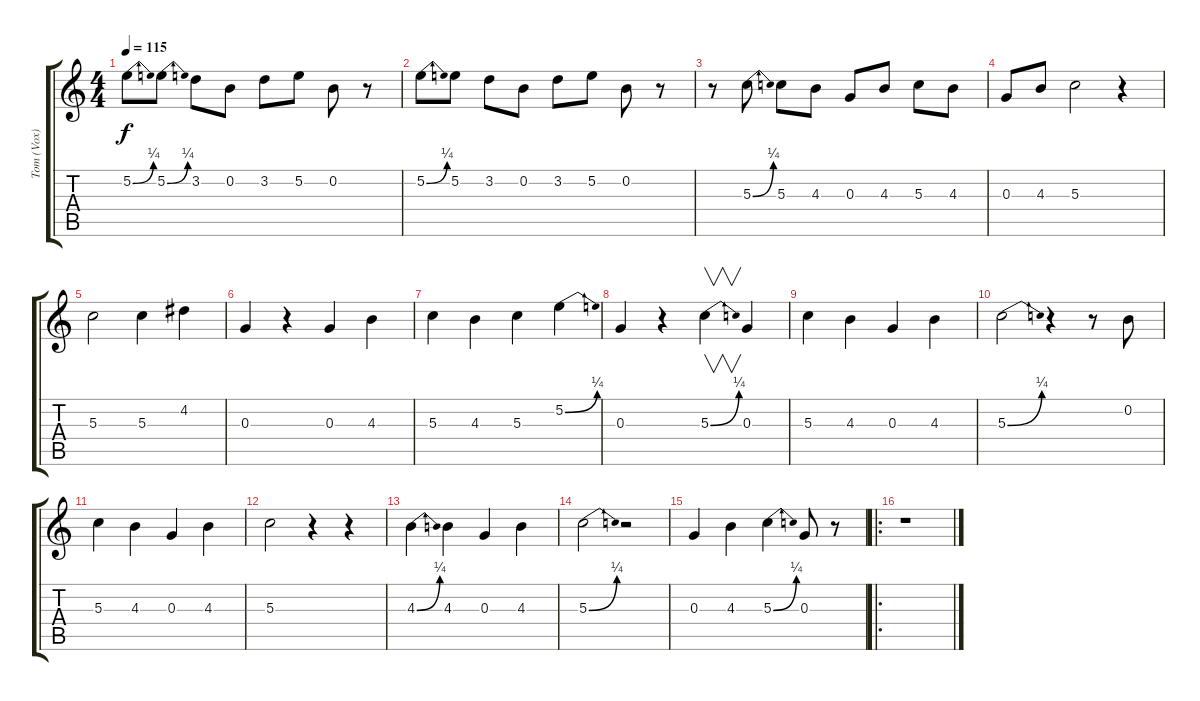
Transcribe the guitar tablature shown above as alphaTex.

\track ("Tom (Vox)" "Tom (Vox)") {instrument acousticguitarnylon}
\staff {score tabs}
\tuning (E4 B3 G3 D3 A2 E2) {hide}
\ts (4 4)
\tempo 115
\clef g2
\ks c
5.2{be (bend 0 0 60 1)}.8{dy f} 5.2{be (bend 0 0 60 1)}.8 3.2.8 0.2.8 3.2.8 5.2.8 0.2.8 r.8 |
5.2{be (bend 0 0 60 1)}.8 5.2.8 3.2.8 0.2.8 3.2.8 5.2.8 0.2.8 r.8 |
r.8 5.3{be (bend 0 0 60 1)}.8 5.3.8 4.3.8 0.3.8 4.3.8 5.3.8 4.3.8 |
0.3.8 4.3.8 5.3.2 r.4 |
5.3.2 5.3.4 4.2.4 |
0.3.4 r.4 0.3.4 4.3.4 |
5.3.4 4.3.4 5.3.4 5.2{be (bend 0 0 60 1)}.4 |
0.3.4 r.4 5.3{be (bend 0 0 60 1)}.4{v} 0.3.4 |
5.3.4 4.3.4 0.3.4 4.3.4 |
5.3{be (bend 0 0 60 1)}.2 r.4 r.8 0.2.8 |
5.3.4 4.3.4 0.3.4 4.3.4 |
5.3.2 r.4 r.4 |
4.3{be (bend 0 0 60 1)}.4 4.3.4 0.3.4 4.3.4 |
5.3{be (bend 0 0 60 1)}.2 r.2 |
0.3.4 4.3.4 5.3{be (bend 0 0 60 1)}.4 0.3.8 r.8 |
\ro
r.1
